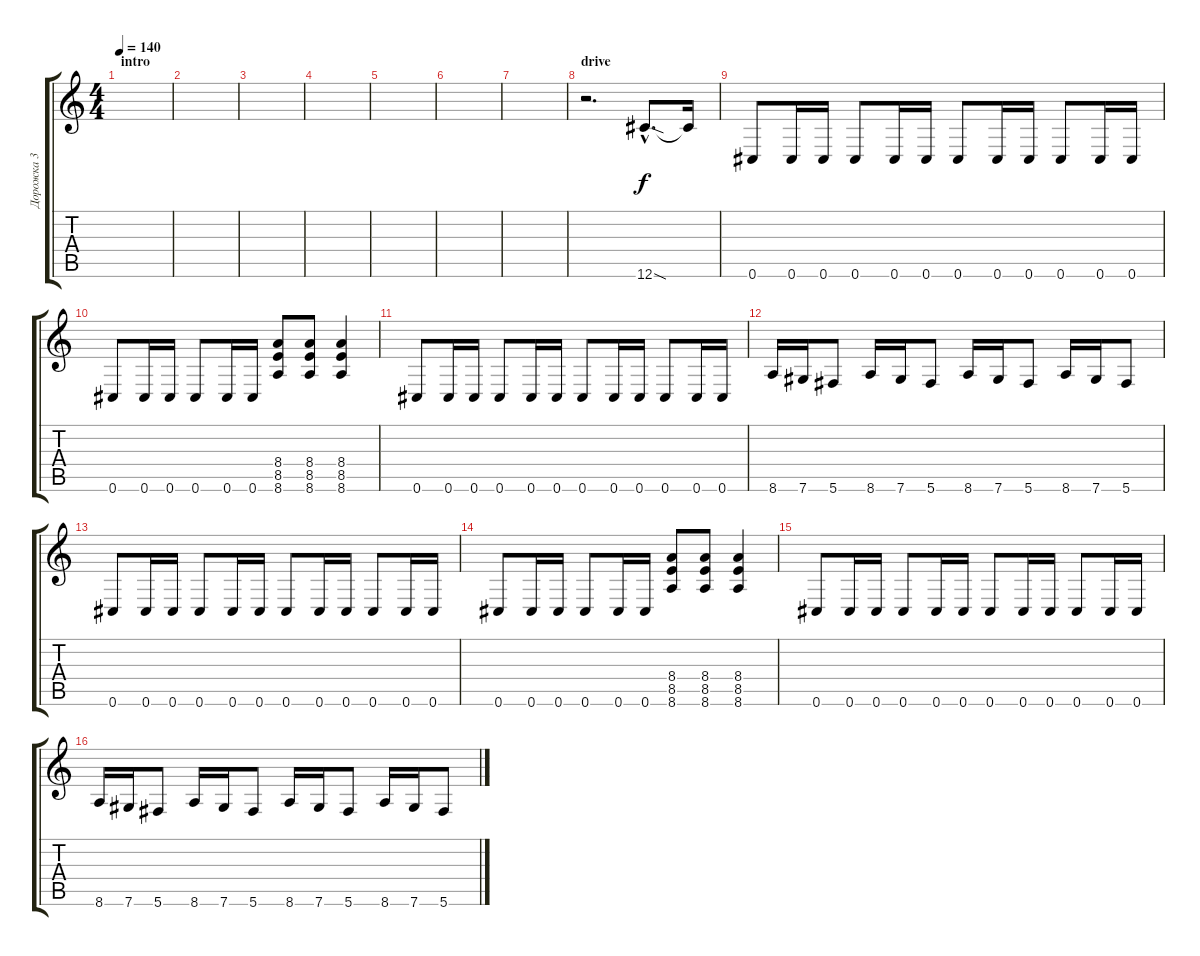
\track ("Дорожка 3" "Дорожка 3") {instrument distortionguitar}
\staff {score tabs}
\tuning (Eb4 Bb3 Gb3 Db3 Ab2 Db2) {hide}
\ts (4 4)
\section ("" "intro")
\tempo 140
\clef g2
\ks c
|
|
|
|
|
|
|
\section ("" "drive")
r.2{d} 12.6{sod hac}.8{d} 12.6{t}.16 |
0.6.8 0.6.16 0.6.16 0.6.8 0.6.16 0.6.16 0.6.8 0.6.16 0.6.16 0.6.8 0.6.16 0.6.16 |
0.6.8 0.6.16 0.6.16 0.6.8 0.6.16 0.6.16 (8.4 8.5 8.6).8 (8.4 8.5 8.6).8 (8.4 8.5 8.6).4 |
0.6.8 0.6.16 0.6.16 0.6.8 0.6.16 0.6.16 0.6.8 0.6.16 0.6.16 0.6.8 0.6.16 0.6.16 |
8.6.16 7.6.16 5.6.8 8.6.16 7.6.16 5.6.8 8.6.16 7.6.16 5.6.8 8.6.16 7.6.16 5.6.8 |
0.6.8 0.6.16 0.6.16 0.6.8 0.6.16 0.6.16 0.6.8 0.6.16 0.6.16 0.6.8 0.6.16 0.6.16 |
0.6.8 0.6.16 0.6.16 0.6.8 0.6.16 0.6.16 (8.4 8.5 8.6).8 (8.4 8.5 8.6).8 (8.4 8.5 8.6).4 |
0.6.8 0.6.16 0.6.16 0.6.8 0.6.16 0.6.16 0.6.8 0.6.16 0.6.16 0.6.8 0.6.16 0.6.16 |
8.6.16 7.6.16 5.6.8 8.6.16 7.6.16 5.6.8 8.6.16 7.6.16 5.6.8 8.6.16 7.6.16 5.6.8
